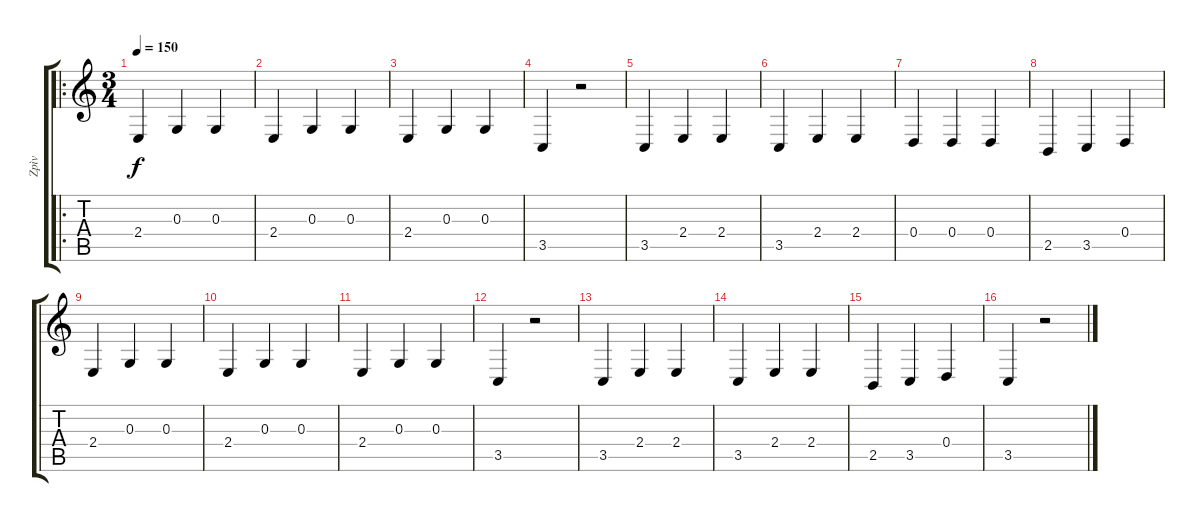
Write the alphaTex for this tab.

\track ("Zpìv" "Zpìv") {instrument accordion}
\staff {score tabs}
\tuning (E4 B3 G3 D3 A2 E2) {hide}
\ro
\ts (3 4)
\tempo 150
\clef g2
\ks c
2.4.4{dy f instrument accordion} 0.3.4 0.3.4 |
2.4.4 0.3.4 0.3.4 |
2.4.4 0.3.4 0.3.4 |
3.5.4 r.2 |
3.5.4 2.4.4 2.4.4 |
3.5.4 2.4.4 2.4.4 |
0.4.4 0.4.4 0.4.4 |
2.5.4 3.5.4 0.4.4 |
2.4.4 0.3.4 0.3.4 |
2.4.4 0.3.4 0.3.4 |
2.4.4 0.3.4 0.3.4 |
3.5.4 r.2 |
3.5.4 2.4.4 2.4.4 |
3.5.4 2.4.4 2.4.4 |
2.5.4 3.5.4 0.4.4 |
3.5.4 r.2
